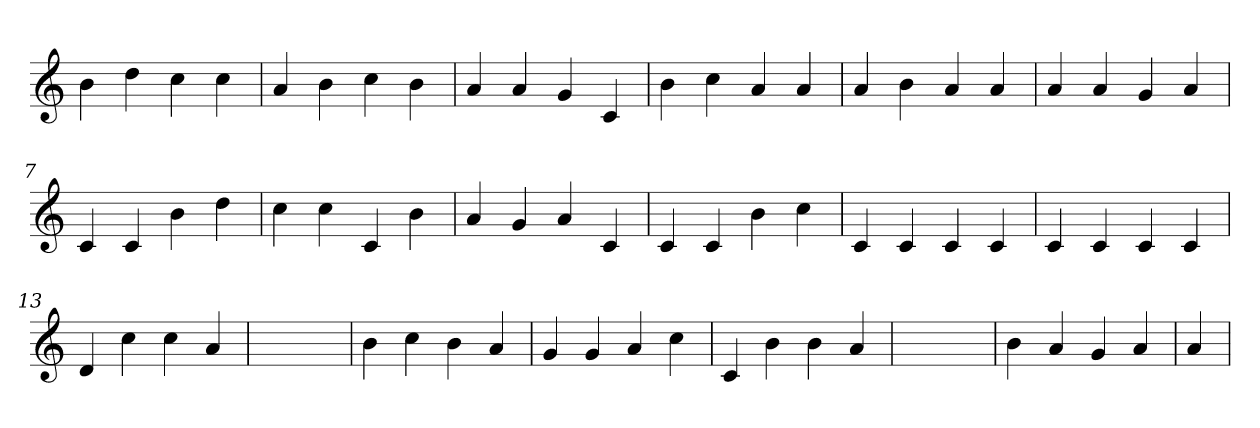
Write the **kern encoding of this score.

**kern
*part1
*staff1
*clefG2
=1
4b
4dd
4cc
4cc
=2
4a
4b
4cc
4b
=3
4a
4a
4g
4c
=4
4b
4cc
4a
4a
=5
4a
4b
4a
4a
=6
4a
4a
4g
4a
=7
4c
4c
4b
4dd
=8
4cc
4cc
4c
4b
=9
4a
4g
4a
4c
=10
4c
4c
4b
4cc
=11
4c
4c
4c
4c
=12
4c
4c
4c
4c
=13
4d
4cc
4cc
4a
=14
1ryy
=14
4b
4cc
4b
4a
=15
4g
4g
4a
4cc
=16
4c
4b
4b
4a
=17
1ryy
=17
4b
4a
4g
4a
=18
4a
=
*-
